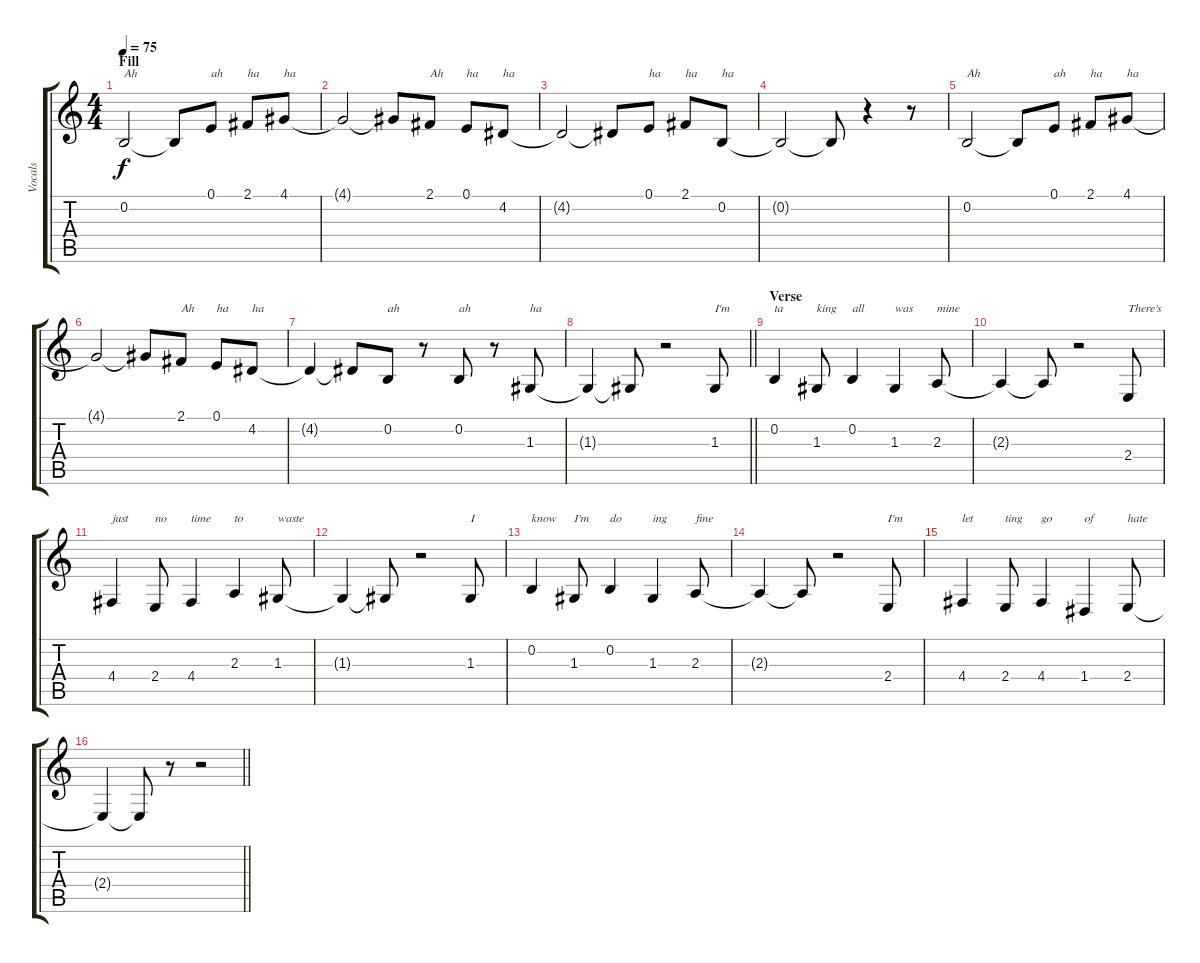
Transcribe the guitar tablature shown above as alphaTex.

\track ("Vocals" "Vocals") {instrument flute}
\staff {score tabs}
\tuning (E4 B3 G3 D3 A2 E2) {hide}
\ts (4 4)
\section ("" "Fill")
\tempo 75
\clef g2
\ks c
0.2.2{txt "Ah" dy f} 0.2{t}.8 0.1.8{txt "ah"} 2.1.8{txt "ha"} 4.1.8{txt "ha"} |
4.1{t}.2 4.1{t}.8 2.1.8{txt "Ah"} 0.1.8{txt "ha"} 4.2.8{txt "ha"} |
4.2{t}.2 4.2{t}.8 0.1.8{txt "ha"} 2.1.8{txt "ha"} 0.2.8{txt "ha"} |
0.2{t}.2 0.2{t}.8 r.4 r.8 |
0.2.2{txt "Ah"} 0.2{t}.8 0.1.8{txt "ah"} 2.1.8{txt "ha"} 4.1.8{txt "ha"} |
4.1{t}.2 4.1{t}.8 2.1.8{txt "Ah"} 0.1.8{txt "ha"} 4.2.8{txt "ha"} |
4.2{t}.4 4.2{t}.8 0.2.8{txt "ah"} r.8 0.2.8{txt "ah"} r.8 1.3.8{txt "ha"} |
\barLineRight lightlight
1.3{t}.4 1.3{t}.8 r.2 1.3.8{txt "I'm"} |
\section ("" "Verse")
0.2.4{txt "ta"} 1.3.8{txt "king"} 0.2.4{txt "all"} 1.3.4{txt "was"} 2.3.8{txt "mine"} |
2.3{t}.4 2.3{t}.8 r.2 2.4.8{txt "There's"} |
4.4.4{txt "just"} 2.4.8{txt "no"} 4.4.4{txt "time"} 2.3.4{txt "to"} 1.3.8{txt "waste"} |
1.3{t}.4 1.3{t}.8 r.2 1.3.8{txt "I"} |
0.2.4{txt "know"} 1.3.8{txt "I'm"} 0.2.4{txt "do"} 1.3.4{txt "ing"} 2.3.8{txt "fine"} |
2.3{t}.4 2.3{t}.8 r.2 2.4.8{txt "I'm"} |
4.4.4{txt "let"} 2.4.8{txt "ting"} 4.4.4{txt "go"} 1.4.4{txt "of"} 2.4.8{txt "hate"} |
\barLineRight lightlight
2.4{t}.4 2.4{t}.8 r.8 r.2
